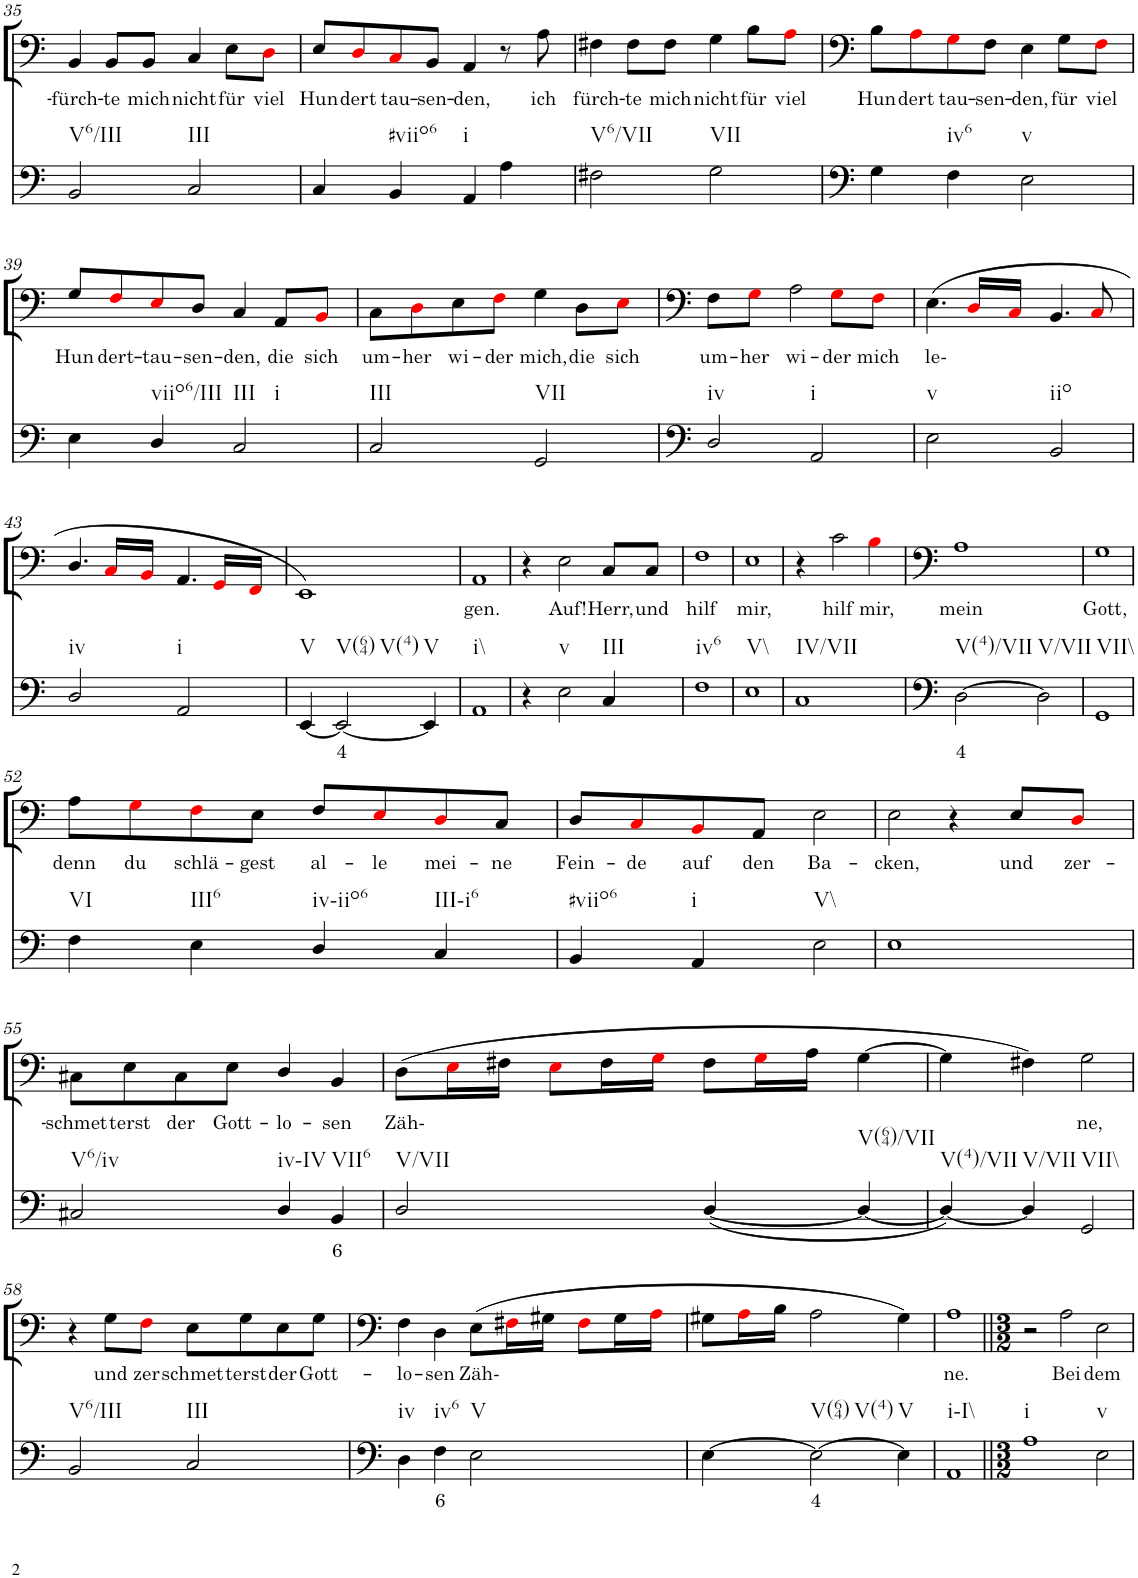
**kern	**text	**kern	**text
*part2	*part2	*part1	*part1
*staff2	*staff2	*staff1	*staff1
*I"Continuo	*	*I"Bass	*
!!LO:PB:g=z
*clefF4	*	*clefF4	*
*k[]	*	*k[]	*
*M4/4	*	*M4/4	*
=35	=35	=35	=35
!LO:TX:b:t=V6/III	!	!	!
!	!	!	!LO:LY:b
2BB/	.	4BB/	fürch-
!	!	!	!LO:LY:b
.	.	8BB/L	te
!	!	!	!LO:LY:b
.	.	8BB/J	mich
!LO:TX:b:t=III	!	!	!
!	!	!	!LO:LY:b
2C/	.	4C/	nicht
!	!	!	!LO:LY:b
.	.	8E\L	für
!	!	!	!LO:LY:b
.	.	8Di\J	viel
=36	=36	=36	=36
!	!	!	!LO:LY:b
4C/	.	8E/L	Hun-
!	!	!	!LO:LY:b
.	.	8Di/	dert-
!LO:TX:b:t=#viio6	!	!	!
!	!	!	!LO:LY:b
4BB/	.	8Ci/	tau-
!	!	!	!LO:LY:b
.	.	8BB/J	sen-
!LO:TX:b:t=i	!	!	!
!	!	!	!LO:LY:b
4AA/	.	4AA/	den,
4A\	.	8r	.
!	!	!	!LO:LY:b
.	.	8A\	ich
=37	=37	=37	=37
!LO:TX:b:t=V6/VII	!	!	!
!	!	!	!LO:LY:b
2F#X\	.	4F#X\	fürch-
!	!	!	!LO:LY:b
.	.	8F#\L	te
!	!	!	!LO:LY:b
.	.	8F#\J	mich
!LO:TX:b:t=VII	!	!	!
!	!	!	!LO:LY:b
2G\	.	4G\	nicht
!	!	!	!LO:LY:b
.	.	8B\L	für
!	!	!	!LO:LY:b
.	.	8Ai\J	viel
=38	=38	=38	=38
!	!	!	!LO:LY:b
4G\	.	8B\L	Hun-
!	!	!	!LO:LY:b
.	.	8Ai\	dert-
!LO:TX:b:t=iv6	!	!	!
!	!	!	!LO:LY:b
4F\	.	8Gi\	tau-
!	!	!	!LO:LY:b
.	.	8F\J	sen-
!LO:TX:b:t=v	!	!	!
!	!	!	!LO:LY:b
2E\	.	4E\	den,
!	!	!	!LO:LY:b
.	.	8G\L	für
!	!	!	!LO:LY:b
.	.	8Fi\J	viel
!!LO:LB:g=z
=39	=39	=39	=39
!	!	!	!LO:LY:b
4E\	.	8G/L	Hun-
!	!	!	!LO:LY:b
.	.	8Fi/	dert-
!LO:TX:b:t=viio6/III	!	!	!
!	!	!	!LO:LY:b
4D/	.	8Ei/	tau-
!	!	!	!LO:LY:b
.	.	8D/J	sen-
!LO:TX:b:t=III	!	!	!
!LO:TX:b:t=i	!	!	!
!	!	!	!LO:LY:b
2C/	.	4C/	den,
!	!	!	!LO:LY:b
.	.	8AA/L	die
!	!	!	!LO:LY:b
.	.	8BBi/J	sich
=40	=40	=40	=40
!LO:TX:b:t=III	!	!	!
!	!	!	!LO:LY:b
2C/	.	8C\L	um-
!	!	!	!LO:LY:b
.	.	8Di\	her
!	!	!	!LO:LY:b
.	.	8E\	wi-
!	!	!	!LO:LY:b
.	.	8Fi\J	der
!LO:TX:b:t=VII	!	!	!
!	!	!	!LO:LY:b
2GG/	.	4G\	mich,
!	!	!	!LO:LY:b
.	.	8D\L	die
!	!	!	!LO:LY:b
.	.	8Ei\J	sich
=41	=41	=41	=41
!LO:TX:b:t=iv	!	!	!
!	!	!	!LO:LY:b
2D/	.	8F\L	um-
!	!	!	!LO:LY:b
.	.	8Gi\J	her
!	!	!	!LO:LY:b
.	.	2A\	wi-
!LO:TX:b:t=i	!	!	!
2AA/	.	.	.
!	!	!	!LO:LY:b
.	.	8Gi\L	der
!	!	!	!LO:LY:b
.	.	8Fi\J	mich
=42	=42	=42	=42
!LO:TX:b:t=v	!	!	!
!	!	!	!LO:LY:b
2E\	.	(4.E\	le-
.	.	16Di/LL	.
.	.	16Ci/JJ	.
!LO:TX:b:t=iio	!	!	!
2BB/	.	4.BB/	.
.	.	8Ci/	.
!!LO:LB:g=z
=43	=43	=43	=43
!LO:TX:b:t=iv	!	!	!
2D/	.	4.D/	.
.	.	16Ci/LL	.
.	.	16BBi/JJ	.
!LO:TX:b:t=i	!	!	!
2AA/	.	4.AA/	.
.	.	16GGi/LL	.
.	.	16FFi/JJ	.
=44	=44	=44	=44
!LO:TX:b:t=V	!	!	!
[4EE/	.	1EE)	.
!LO:TX:b:t=V(64)	!	!	!
!LO:TX:b:t=V(4)	!	!	!
!	!LO:LY:b	!	!
2EE/_	4	.	.
!LO:TX:b:t=V	!	!	!
4EE/]	.	.	.
=45	=45	=45	=45
!LO:TX:b:t=i\\	!	!	!
!	!	!	!LO:LY:b
1AA	.	1AA	gen.
=46	=46	=46	=46
4r	.	4r	.
!LO:TX:b:t=v	!	!	!
!	!	!	!LO:LY:b
2E\	.	2E\	Auf!
!LO:TX:b:t=III	!	!	!
!	!	!	!LO:LY:b
4C/	.	8C/L	Herr,
!	!	!	!LO:LY:b
.	.	8C/J	und
=47	=47	=47	=47
!LO:TX:b:t=iv6	!	!	!
!	!	!	!LO:LY:b
1F	.	1F	hilf
=48	=48	=48	=48
!LO:TX:b:t=V\\	!	!	!
!	!	!	!LO:LY:b
1E	.	1E	mir,
=49	=49	=49	=49
!LO:TX:b:t=IV/VII	!	!	!
1C	.	4r	.
!	!	!	!LO:LY:b
.	.	2c\	hilf
!	!	!	!LO:LY:b
.	.	4Bi\	mir,
=50	=50	=50	=50
!LO:TX:b:t=V(4)/VII	!	!	!
!	!LO:LY:b	!	!LO:LY:b
[2D\	4	1A	mein
!LO:TX:b:t=V/VII	!	!	!
2D\]	.	.	.
=51	=51	=51	=51
!LO:TX:b:t=VII\\	!	!	!
!	!	!	!LO:LY:b
1GG	.	1G	Gott,
!!LO:LB:g=z
=52	=52	=52	=52
!LO:TX:b:t=VI	!	!	!
!	!	!	!LO:LY:b
4F\	.	8A\L	denn
!	!	!	!LO:LY:b
.	.	8Gi\	du
!LO:TX:b:t=III6	!	!	!
!	!	!	!LO:LY:b
4E\	.	8Fi\	schlä-
!	!	!	!LO:LY:b
.	.	8E\J	gest
!LO:TX:b:t=iv-iio6	!	!	!
!	!	!	!LO:LY:b
4D/	.	8F/L	al-
!	!	!	!LO:LY:b
.	.	8Ei/	le
!LO:TX:b:t=III-i6	!	!	!
!	!	!	!LO:LY:b
4C/	.	8Di/	mei-
!	!	!	!LO:LY:b
.	.	8C/J	ne
=53	=53	=53	=53
!LO:TX:b:t=#viio6	!	!	!
!	!	!	!LO:LY:b
4BB/	.	8D/L	Fein-
!	!	!	!LO:LY:b
.	.	8Ci/	de
!LO:TX:b:t=i	!	!	!
!	!	!	!LO:LY:b
4AA/	.	8BBi/	auf
!	!	!	!LO:LY:b
.	.	8AA/J	den
!LO:TX:b:t=V\\	!	!	!
!	!	!	!LO:LY:b
2E\	.	2E\	Ba-
=54	=54	=54	=54
!	!	!	!LO:LY:b
1E	.	2E\	cken,
.	.	4r	.
!	!	!	!LO:LY:b
.	.	8E/L	und
!	!	!	!LO:LY:b
.	.	8Di/J	zer-
!!LO:LB:g=z
=55	=55	=55	=55
!LO:TX:b:t=V6/iv	!	!	!
!	!	!	!LO:LY:b
2C#X/	.	8C#X\L	schmet-
!	!	!	!LO:LY:b
.	.	8E\	terst
!	!	!	!LO:LY:b
.	.	8C#\	der
!	!	!	!LO:LY:b
.	.	8E\J	Gott-
!LO:TX:b:t=iv-IV	!	!	!
!	!	!	!LO:LY:b
4D/	.	4D/	lo-
!LO:TX:b:t=VII6	!	!	!
!	!LO:LY:b	!	!LO:LY:b
4BB/	6	4BB/	sen
=56	=56	=56	=56
!LO:TX:b:t=V/VII	!	!	!
!	!	!	!LO:LY:b
2D/	.	(8D\L	Zäh-
.	.	16Ei\L	.
.	.	16F#X\JJ	.
.	.	8Ei\L	.
.	.	16F#\L	.
.	.	16Gi\JJ	.
([4D/	.	8F#\L	.
.	.	16Gi\L	.
.	.	16A\JJ	.
!LO:TX:b:t=V(64)/VII	!	!	!
4D/_	.	[4G\	.
=57	=57	=57	=57
!LO:TX:b:t=V(4)/VII	!	!	!
4D/_)	.	4G\]	.
!LO:TX:b:t=V/VII	!	!	!
4D/]	.	4F#X\)	.
!LO:TX:b:t=VII\\	!	!	!
!	!	!	!LO:LY:b
2GG/	.	2G\	ne,
!!LO:LB:g=z
=58	=58	=58	=58
!LO:TX:b:t=V6/III	!	!	!
2BB/	.	4r	.
!	!	!	!LO:LY:b
.	.	8G\L	und
!	!	!	!LO:LY:b
.	.	8Fi\J	zer-
!LO:TX:b:t=III	!	!	!
!	!	!	!LO:LY:b
2C/	.	8E\L	schmet-
!	!	!	!LO:LY:b
.	.	8G\	terst
!	!	!	!LO:LY:b
.	.	8E\	der
!	!	!	!LO:LY:b
.	.	8G\J	Gott-
=59	=59	=59	=59
!LO:TX:b:t=iv	!	!	!
!	!	!	!LO:LY:b
4D\	.	4F\	lo-
!LO:TX:b:t=iv6	!	!	!
!	!LO:LY:b	!	!LO:LY:b
4F\	6	4D\	sen
!LO:TX:b:t=V	!	!	!
!	!	!	!LO:LY:b
2E\	.	(8E\L	Zäh-
.	.	16F#Xi\L	.
.	.	16G#X\JJ	.
.	.	8F#i\L	.
.	.	16G#\L	.
.	.	16Ai\JJ	.
=60	=60	=60	=60
[4E\	.	8G#X\L	.
.	.	16Ai\L	.
.	.	16B\JJ	.
!LO:TX:b:t=V(64)	!	!	!
!LO:TX:b:t=V(4)	!	!	!
!	!LO:LY:b	!	!
2E\_	4	2A\	.
!LO:TX:b:t=V	!	!	!
4E\]	.	4G#\)	.
=61	=61	=61	=61
!LO:TX:b:t=i\\-I\\	!	!	!
!	!	!	!LO:LY:b
1AA	.	1A	ne.
=62||	=62||	=62||	=62||
*M3/2	*	*M3/2	*
!LO:TX:b:t=i	!	!	!
1A	.	2r	.
!	!	!	!LO:LY:b
.	.	2A\	Bei-
!LO:TX:b:t=v	!	!	!
!	!	!	!LO:LY:b
2E\	.	2E\	dem
=	=	=	=
*-	*-	*-	*-
